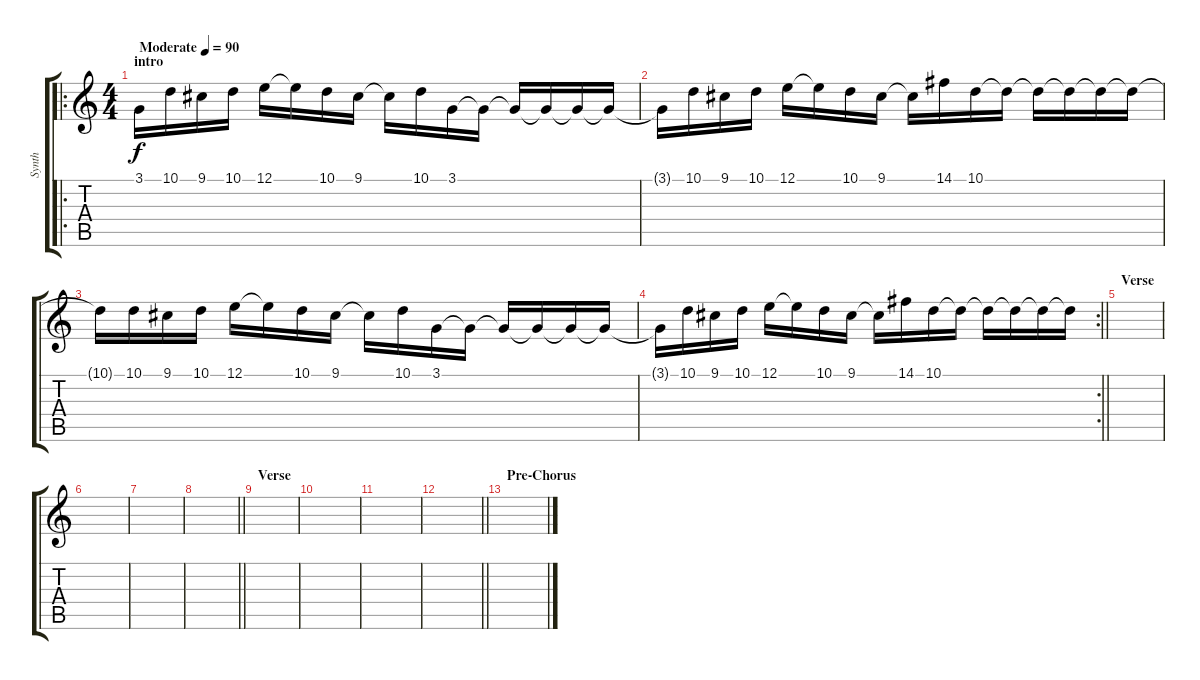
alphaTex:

\track ("Synth" "Synth") {instrument lead1square}
\staff {score tabs}
\tuning (E4 B3 G3 D3 A2 E2) {hide}
\ro
\ts (4 4)
\section ("" "intro")
\tempo (90 "Moderate")
\clef g2
\ks c
3.1.16{dy f instrument lead1square} 10.1.16 9.1.16 10.1.16 12.1.16 12.1{t}.16 10.1.16 9.1.16 9.1{t}.16 10.1.16 3.1.16 3.1{t}.16 3.1{t}.16 3.1{t}.16 3.1{t}.16 3.1{t}.16 |
3.1{t}.16 10.1.16 9.1.16 10.1.16 12.1.16 12.1{t}.16 10.1.16 9.1.16 9.1{t}.16 14.1.16 10.1.16 10.1{t}.16 10.1{t}.16 10.1{t}.16 10.1{t}.16 10.1{t}.16 |
10.1{t}.16 10.1.16 9.1.16 10.1.16 12.1.16 12.1{t}.16 10.1.16 9.1.16 9.1{t}.16 10.1.16 3.1.16 3.1{t}.16 3.1{t}.16 3.1{t}.16 3.1{t}.16 3.1{t}.16 |
\rc 2
\barLineRight lightlight
3.1{t}.16 10.1.16 9.1.16 10.1.16 12.1.16 12.1{t}.16 10.1.16 9.1.16 9.1{t}.16 14.1.16 10.1.16 10.1{t}.16 10.1{t}.16 10.1{t}.16 10.1{t}.16 10.1{t}.16 |
\section ("" "Verse")
|
|
|
\barLineRight lightlight
|
\section ("" "Verse")
|
|
|
\barLineRight lightlight
|
\section ("" "Pre-Chorus")
